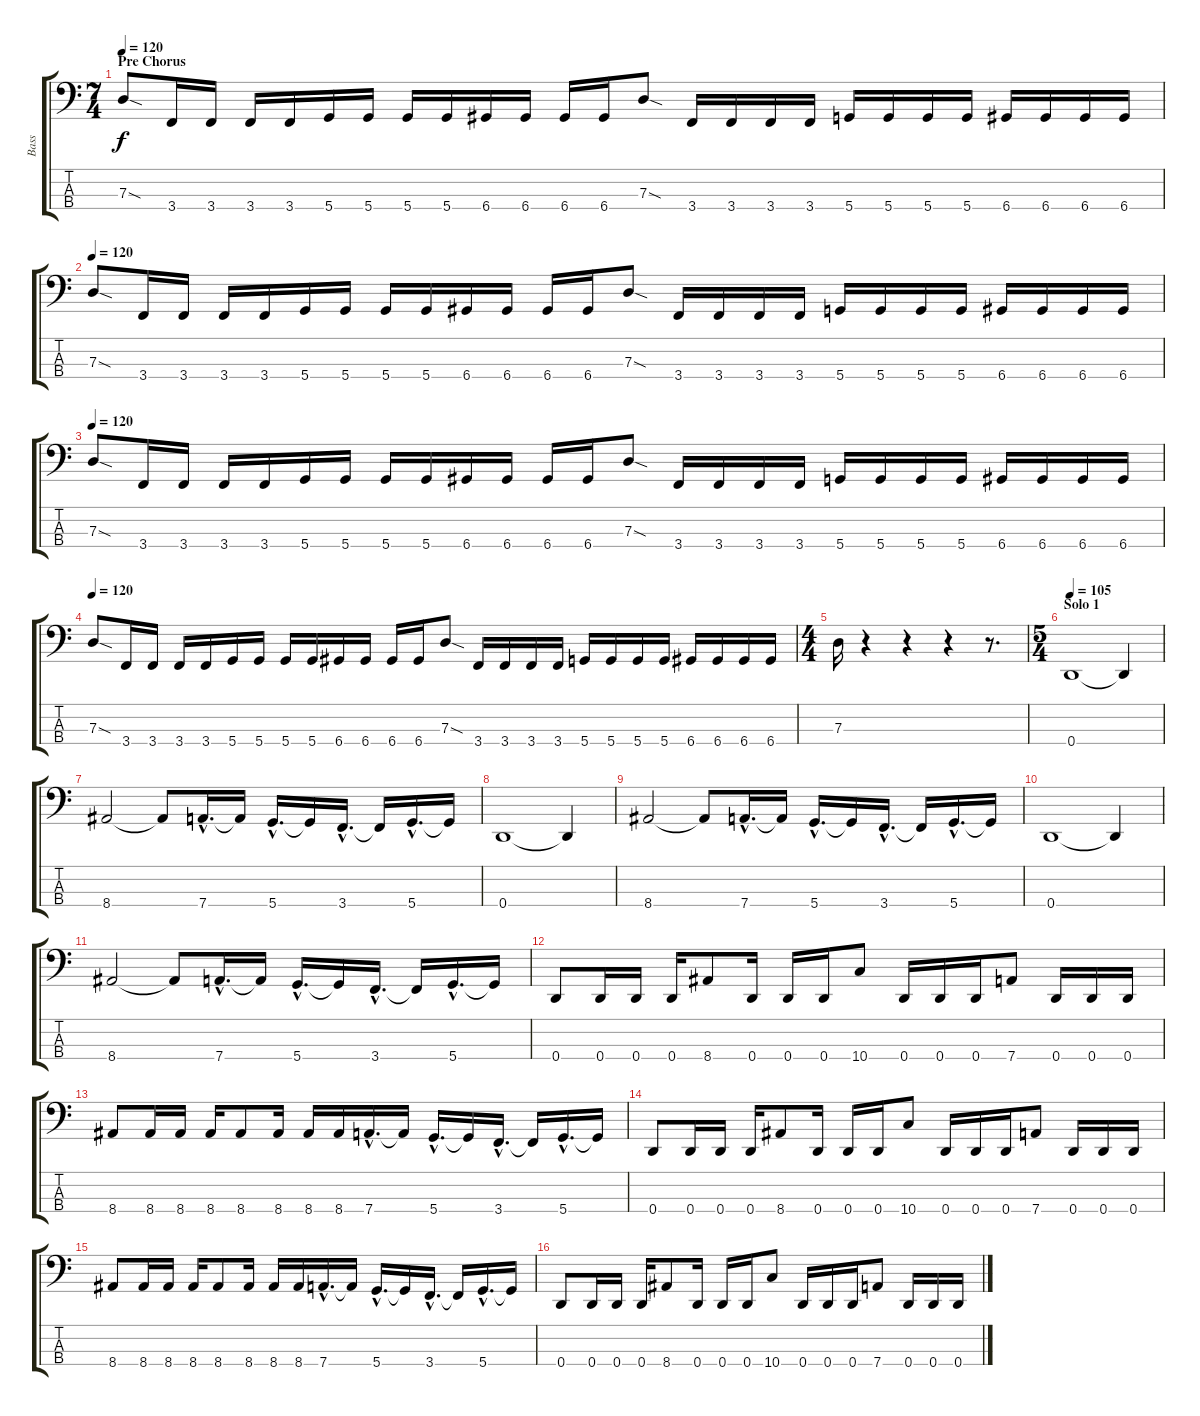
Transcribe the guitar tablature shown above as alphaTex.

\track ("Bass" "Bass") {instrument electricbassfinger}
\staff {score tabs}
\tuning (F2 C2 G1 D1) {hide}
\ts (7 4)
\section ("" "Pre Chorus")
\tempo 120
\clef f4
\ks c
7.3{sod}.8{dy f} 3.4.16 3.4.16 3.4.16 3.4.16 5.4.16 5.4.16 5.4.16 5.4.16 6.4.16 6.4.16 6.4.16 6.4.16 7.3{sod}.8 3.4.16 3.4.16 3.4.16 3.4.16 5.4.16 5.4.16 5.4.16 5.4.16 6.4.16 6.4.16 6.4.16 6.4.16 |
\tempo 120
7.3{sod}.8 3.4.16 3.4.16 3.4.16 3.4.16 5.4.16 5.4.16 5.4.16 5.4.16 6.4.16 6.4.16 6.4.16 6.4.16 7.3{sod}.8 3.4.16 3.4.16 3.4.16 3.4.16 5.4.16 5.4.16 5.4.16 5.4.16 6.4.16 6.4.16 6.4.16 6.4.16 |
\tempo 120
7.3{sod}.8 3.4.16 3.4.16 3.4.16 3.4.16 5.4.16 5.4.16 5.4.16 5.4.16 6.4.16 6.4.16 6.4.16 6.4.16 7.3{sod}.8 3.4.16 3.4.16 3.4.16 3.4.16 5.4.16 5.4.16 5.4.16 5.4.16 6.4.16 6.4.16 6.4.16 6.4.16 |
\tempo 120
7.3{sod}.8 3.4.16 3.4.16 3.4.16 3.4.16 5.4.16 5.4.16 5.4.16 5.4.16 6.4.16 6.4.16 6.4.16 6.4.16 7.3{sod}.8 3.4.16 3.4.16 3.4.16 3.4.16 5.4.16 5.4.16 5.4.16 5.4.16 6.4.16 6.4.16 6.4.16 6.4.16 |
\ts (4 4)
7.3.16 r.4 r.4 r.4 r.8{d} |
\ts (5 4)
\section ("" "Solo 1")
\tempo 105
0.4.1{volume 16} 0.4{t}.4 |
8.4.2 8.4{t}.8 7.4{hac}.16{d} 7.4{t}.16 5.4{hac}.16{d} 5.4{t}.16 3.4{hac}.16{d} 3.4{t}.16 5.4{hac}.16{d} 5.4{t}.16 |
0.4.1{volume 16} 0.4{t}.4 |
8.4.2 8.4{t}.8 7.4{hac}.16{d} 7.4{t}.16 5.4{hac}.16{d} 5.4{t}.16 3.4{hac}.16{d} 3.4{t}.16 5.4{hac}.16{d} 5.4{t}.16 |
0.4.1{volume 16} 0.4{t}.4 |
8.4.2 8.4{t}.8 7.4{hac}.16{d} 7.4{t}.16 5.4{hac}.16{d} 5.4{t}.16 3.4{hac}.16{d} 3.4{t}.16 5.4{hac}.16{d} 5.4{t}.16 |
0.4.8{volume 16} 0.4.16 0.4.16 0.4.16 8.4.8 0.4.16 0.4.16 0.4.16 10.4.8 0.4.16 0.4.16 0.4.16 7.4.8 0.4.16 0.4.16 0.4.16 |
8.4.8 8.4.16 8.4.16 8.4.16 8.4.8 8.4.16 8.4.16 8.4.16 7.4{hac}.16{d} 7.4{t}.16 5.4{hac}.16{d} 5.4{t}.16 3.4{hac}.16{d} 3.4{t}.16 5.4{hac}.16{d} 5.4{t}.16 |
0.4.8{volume 16} 0.4.16 0.4.16 0.4.16 8.4.8 0.4.16 0.4.16 0.4.16 10.4.8 0.4.16 0.4.16 0.4.16 7.4.8 0.4.16 0.4.16 0.4.16 |
8.4.8 8.4.16 8.4.16 8.4.16 8.4.8 8.4.16 8.4.16 8.4.16 7.4{hac}.16{d} 7.4{t}.16 5.4{hac}.16{d} 5.4{t}.16 3.4{hac}.16{d} 3.4{t}.16 5.4{hac}.16{d} 5.4{t}.16 |
0.4.8{volume 16} 0.4.16 0.4.16 0.4.16 8.4.8 0.4.16 0.4.16 0.4.16 10.4.8 0.4.16 0.4.16 0.4.16 7.4.8 0.4.16 0.4.16 0.4.16
